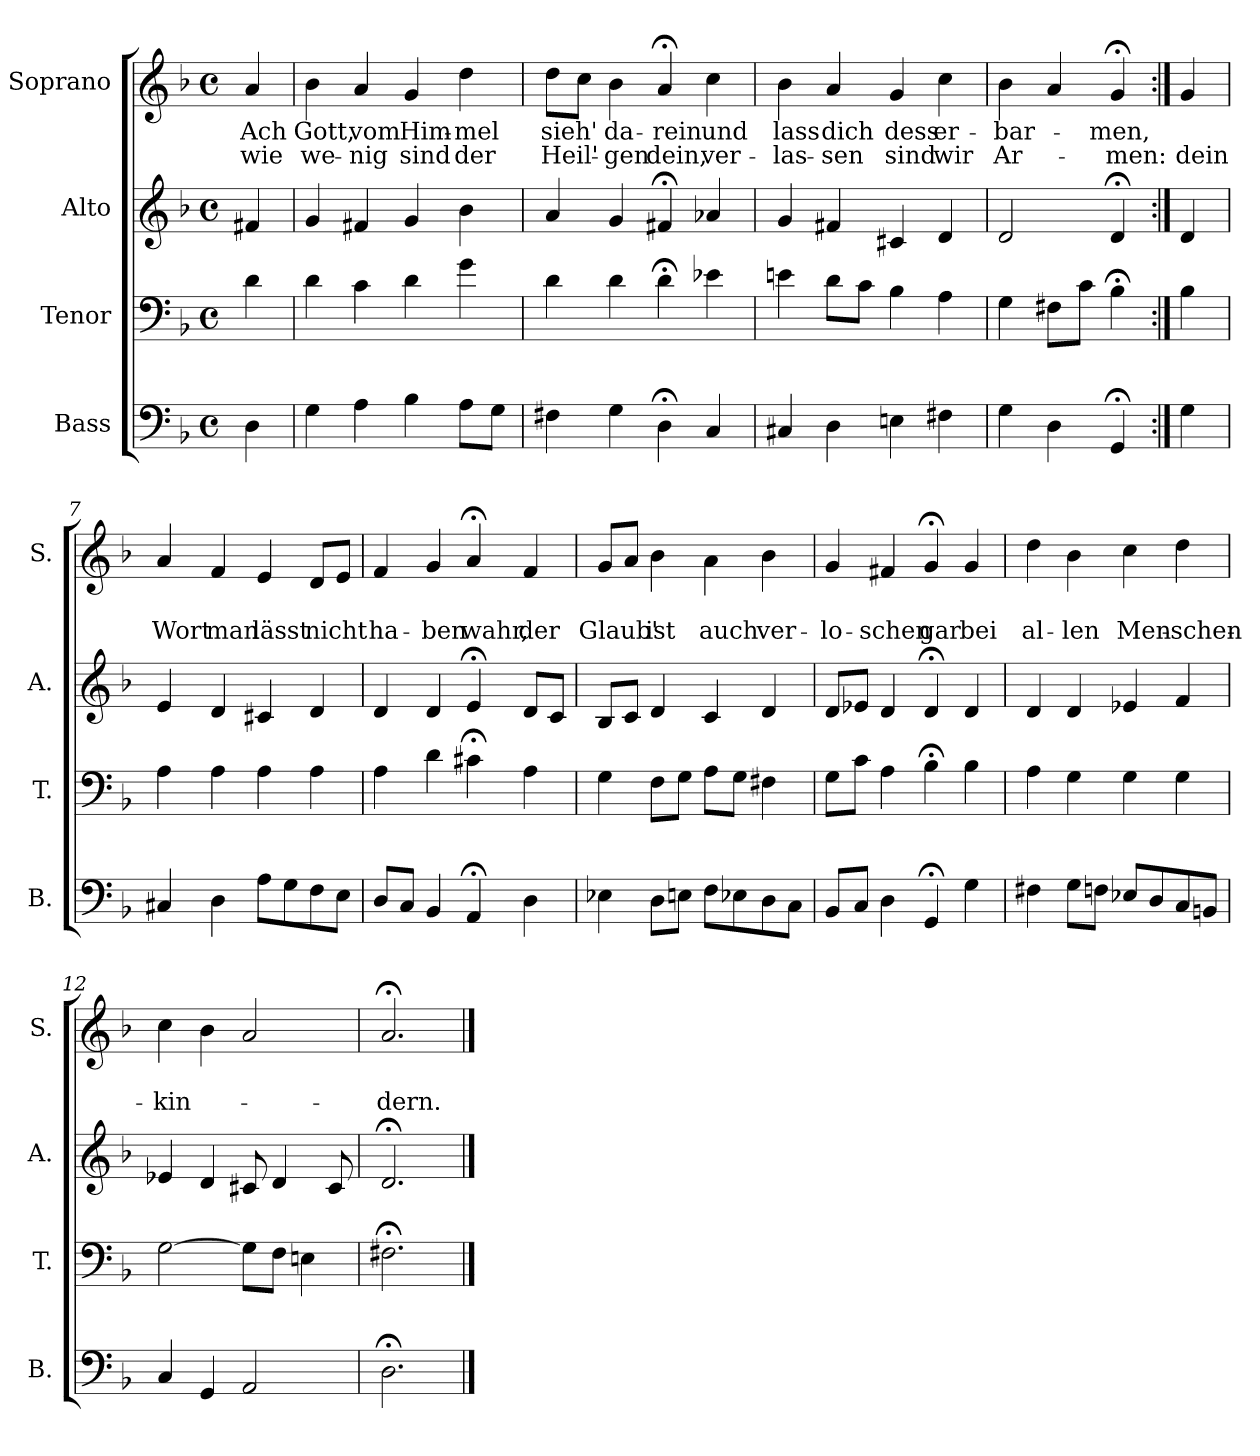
**kern	**kern	**kern	**kern	**text	**text
*part4	*part3	*part2	*part1	*part1	*part1
*staff4	*staff3	*staff2	*staff1	*staff1	*staff1
*I"Bass	*I"Tenor	*I"Alto	*I"Soprano	*	*
*I'B.	*I'T.	*I'A.	*I'S.	*	*
*clefF4	*clefF4	*clefG2	*clefG2	*	*
*k[b-]	*k[b-]	*k[b-]	*k[b-]	*	*
*F:	*F:	*F:	*d:	*	*
*M4/4	*M4/4	*M4/4	*M4/4	*	*
*met(c)	*met(c)	*met(c)	*met(c)	*	*
=1	=1	=1	=1	=1	=1
!	!	!	!	!LO:LY:b	!LO:LY:b
4D\	4d\	4f#X/	4a/	Ach	wie
=2	=2	=2	=2	=2	=2
!	!	!	!	!LO:LY:b	!LO:LY:b
4G\	4d\	4g/	4b-\	Gott,	we-
!	!	!	!	!LO:LY:b	!LO:LY:b
4A\	4c\	4f#X/	4a/	vom	-nig
!	!	!	!	!LO:LY:b	!LO:LY:b
4B-\	4d\	4g/	4g/	Him-	sind
!	!	!	!	!LO:LY:b	!LO:LY:b
8A\L	4g\	4b-\	4dd\	-mel	der
8G\J	.	.	.	.	.
=3	=3	=3	=3	=3	=3
!	!	!	!	!LO:LY:b	!LO:LY:b
4F#X\	4d\	4a/	8dd\L	sieh'	Heil'-
.	.	.	8cc\J	.	.
!	!	!	!	!LO:LY:b	!LO:LY:b
4G\	4d\	4g/	4b-\	da-	-gen
!	!	!	!	!LO:LY:b	!LO:LY:b
4D;<\	4d;<\	4f#X;</	4a;</	-rein	dein,
!	!	!	!	!LO:LY:b	!LO:LY:b
4C/	4e-X\	4a-X/	4cc\	und	ver-
=4	=4	=4	=4	=4	=4
!	!	!	!	!LO:LY:b	!LO:LY:b
4C#X/	4en\	4g/	4b-\	lass	-las-
!	!	!	!	!LO:LY:b	!LO:LY:b
4D\	8d\L	4f#X/	4a/	dich	-sen
.	8c\J	.	.	.	.
!	!	!	!	!LO:LY:b	!LO:LY:b
4En\	4B-\	4c#X/	4g/	dess	sind
!	!	!	!	!LO:LY:b	!LO:LY:b
4F#X\	4A\	4d/	4cc\	er-	wir
=5	=5	=5	=5	=5	=5
!	!	!	!	!LO:LY:b	!LO:LY:b
4G\	4G\	2d/	4b-\	-bar-	Ar-
4D\	8F#X\L	.	4a/	.	.
.	8c\J	.	.	.	.
!	!	!	!	!LO:LY:b	!LO:LY:b
4GG;</	4B-;<\	4d;</	4g;</	-men,	-men:
!!LO:LB:g=z
=6:|!	=6:|!	=6:|!	=6:|!	=6:|!	=6:|!
!	!	!	!	!	!LO:LY:b
4G\	4B-\	4d/	4g/	.	dein
=7	=7	=7	=7	=7	=7
!	!	!	!	!	!LO:LY:b
4C#X/	4A\	4e/	4a/	.	Wort
!	!	!	!	!	!LO:LY:b
4D\	4A\	4d/	4f/	.	man
!	!	!	!	!	!LO:LY:b
8A\L	4A\	4c#X/	4e/	.	lässt
8G\	.	.	.	.	.
!	!	!	!	!	!LO:LY:b
8F\	4A\	4d/	8d/L	.	nicht
8E\J	.	.	8e/J	.	.
=8	=8	=8	=8	=8	=8
!	!	!	!	!	!LO:LY:b
8D/L	4A\	4d/	4f/	.	ha-
8C/J	.	.	.	.	.
!	!	!	!	!	!LO:LY:b
4BB-/	4d\	4d/	4g/	.	-ben
!	!	!	!	!	!LO:LY:b
4AA;</	4c#X;<\	4e;</	4a;</	.	wahr,
!	!	!	!	!	!LO:LY:b
4D\	4A\	8d/L	4f/	.	der
.	.	8c/J	.	.	.
=9	=9	=9	=9	=9	=9
!	!	!	!	!	!LO:LY:b
4E-X\	4G\	8B-/L	8g/L	.	Glaub'
.	.	8c/J	8a/J	.	.
!	!	!	!	!	!LO:LY:b
8D\L	8F\L	4d/	4b-\	.	ist
8En\J	8G\J	.	.	.	.
!	!	!	!	!	!LO:LY:b
8F\L	8A\L	4c/	4a\	.	auch
8E-X\	8G\J	.	.	.	.
!	!	!	!	!	!LO:LY:b
8D\	4F#X\	4d/	4b-\	.	ver-
8C\J	.	.	.	.	.
!!LO:PB:g=z
=10	=10	=10	=10	=10	=10
!	!	!	!	!	!LO:LY:b
8BB-/L	8G\L	8d/L	4g/	.	-lo-
8C/J	8c\J	8e-X/J	.	.	.
!	!	!	!	!	!LO:LY:b
4D\	4A\	4d/	4f#X/	.	-schen
!	!	!	!	!	!LO:LY:b
4GG;</	4B-;<\	4d;</	4g;</	.	gar
!	!	!	!	!	!LO:LY:b
4G\	4B-\	4d/	4g/	.	bei
=11	=11	=11	=11	=11	=11
!	!	!	!	!	!LO:LY:b
4F#X\	4A\	4d/	4dd\	.	al-
!	!	!	!	!	!LO:LY:b
8G\L	4G\	4d/	4b-\	.	-len
8Fn\J	.	.	.	.	.
!	!	!	!	!	!LO:LY:b
8E-X/L	4G\	4e-X/	4cc\	.	Men-
8D/	.	.	.	.	.
!	!	!	!	!	!LO:LY:b
8C/	4G\	4f/	4dd\	.	-schen-
8BBn/J	.	.	.	.	.
=12	=12	=12	=12	=12	=12
!	!	!	!	!	!LO:LY:b
4C/	[2G\	4e-X/	4cc\	.	-kin-
4GG/	.	4d/	4b-\	.	.
2AA/	8G\L]	8c#X/	2a/	.	.
.	8F\J	4d/	.	.	.
.	4En\	.	.	.	.
.	.	8c#/	.	.	.
=13	=13	=13	=13	=13	=13
!	!	!	!	!	!LO:LY:b
2.D;<\	2.F#X;<\	2.d;</	2.a;</	.	-dern.
==	==	==	==	==	==
*-	*-	*-	*-	*-	*-
